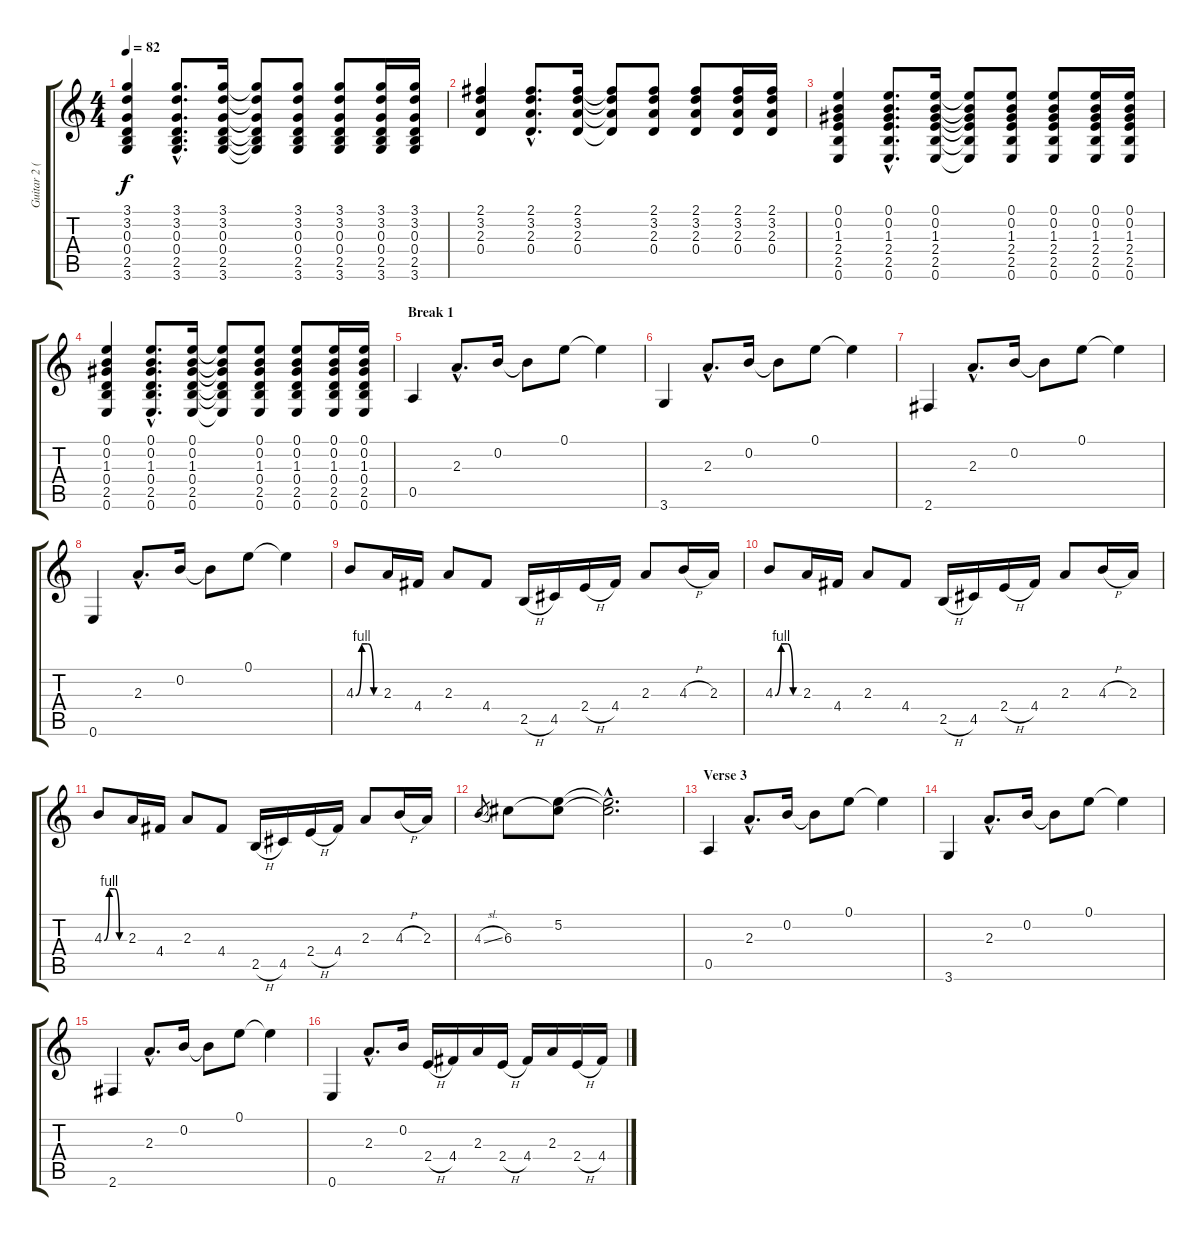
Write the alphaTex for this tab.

\track ("Guitar 2 (Gem)" "Guitar 2 (") {instrument overdrivenguitar}
\staff {score tabs}
\tuning (E4 B3 G3 D3 A2 E2) {hide}
\ts (4 4)
\tempo 82
\clef g2
\ks c
(3.1 3.2 0.3 0.4 2.5 3.6).4{dy f} (3.1{hac} 3.2{hac} 0.3{hac} 0.4{hac} 2.5{hac} 3.6{hac}).8{d} (3.1 3.2 0.3 0.4 2.5 3.6).16 (3.1{t} 3.2{t} 0.3{t} 0.4{t} 2.5{t} 3.6{t}).8 (3.1 3.2 0.3 0.4 2.5 3.6).8 (3.1 3.2 0.3 0.4 2.5 3.6).8 (3.1 3.2 0.3 0.4 2.5 3.6).16 (3.1 3.2 0.3 0.4 2.5 3.6).16 |
(2.1 3.2 2.3 0.4).4 (2.1{hac} 3.2{hac} 2.3{hac} 0.4{hac}).8{d} (2.1 3.2 2.3 0.4).16 (2.1{t} 3.2{t} 2.3{t} 0.4{t}).8 (2.1 3.2 2.3 0.4).8 (2.1 3.2 2.3 0.4).8 (2.1 3.2 2.3 0.4).16 (2.1 3.2 2.3 0.4).16 |
(0.1 0.2 1.3 2.4 2.5 0.6).4 (0.1{hac} 0.2{hac} 1.3{hac} 2.4{hac} 2.5{hac} 0.6{hac}).8{d} (0.1 0.2 1.3 2.4 2.5 0.6).16 (0.1{t} 0.2{t} 1.3{t} 2.4{t} 2.5{t} 0.6{t}).8 (0.1 0.2 1.3 2.4 2.5 0.6).8 (0.1 0.2 1.3 2.4 2.5 0.6).8 (0.1 0.2 1.3 2.4 2.5 0.6).16 (0.1 0.2 1.3 2.4 2.5 0.6).16 |
(0.1 0.2 1.3 0.4 2.5 0.6).4 (0.1{hac} 0.2{hac} 1.3{hac} 0.4{hac} 2.5{hac} 0.6{hac}).8{d} (0.1 0.2 1.3 0.4 2.5 0.6).16 (0.1{t} 0.2{t} 1.3{t} 0.4{t} 2.5{t} 0.6{t}).8 (0.1 0.2 1.3 0.4 2.5 0.6).8 (0.1 0.2 1.3 0.4 2.5 0.6).8 (0.1 0.2 1.3 0.4 2.5 0.6).16 (0.1 0.2 1.3 0.4 2.5 0.6).16 |
\section ("" "Break 1")
0.5.4{volume 14} 2.3{hac}.8{d} 0.2.16 0.2{t}.8 0.1.8 0.1{t}.4 |
3.6.4 2.3{hac}.8{d} 0.2.16 0.2{t}.8 0.1.8 0.1{t}.4 |
2.6.4 2.3{hac}.8{d} 0.2.16 0.2{t}.8 0.1.8 0.1{t}.4 |
0.6.4 2.3{hac}.8{d} 0.2.16 0.2{t}.8 0.1.8 0.1{t}.4 |
4.3{be (custom 0 0 15 4 30 4 45 0 60 0)}.8{volume 16} 2.3.16 4.4.16 2.3.8 4.4.8 2.5{h}.16 4.5.16 2.4{h}.16 4.4.16 2.3.8 4.3{h}.16 2.3.16 |
4.3{be (custom 0 0 15 4 30 4 45 0 60 0)}.8 2.3.16 4.4.16 2.3.8 4.4.8 2.5{h}.16 4.5.16 2.4{h}.16 4.4.16 2.3.8 4.3{h}.16 2.3.16 |
4.3{be (custom 0 0 15 4 30 4 45 0 60 0)}.8 2.3.16 4.4.16 2.3.8 4.4.8 2.5{h}.16 4.5.16 2.4{h}.16 4.4.16 2.3.8 4.3{h}.16 2.3.16 |
4.3{sl}.8{gr} 6.3.8 (5.2 6.3{t}).8 (5.2{hac t} 6.3{hac t}).2{d} |
\section ("" "Verse 3")
0.5.4{volume 14} 2.3{hac}.8{d} 0.2.16 0.2{t}.8 0.1.8 0.1{t}.4 |
3.6.4 2.3{hac}.8{d} 0.2.16 0.2{t}.8 0.1.8 0.1{t}.4 |
2.6.4 2.3{hac}.8{d} 0.2.16 0.2{t}.8 0.1.8 0.1{t}.4 |
0.6.4 2.3{hac}.8{d} 0.2.16 2.4{h}.16 4.4.16 2.3.16 2.4{h}.16 4.4.16 2.3.16 2.4{h}.16 4.4.16
